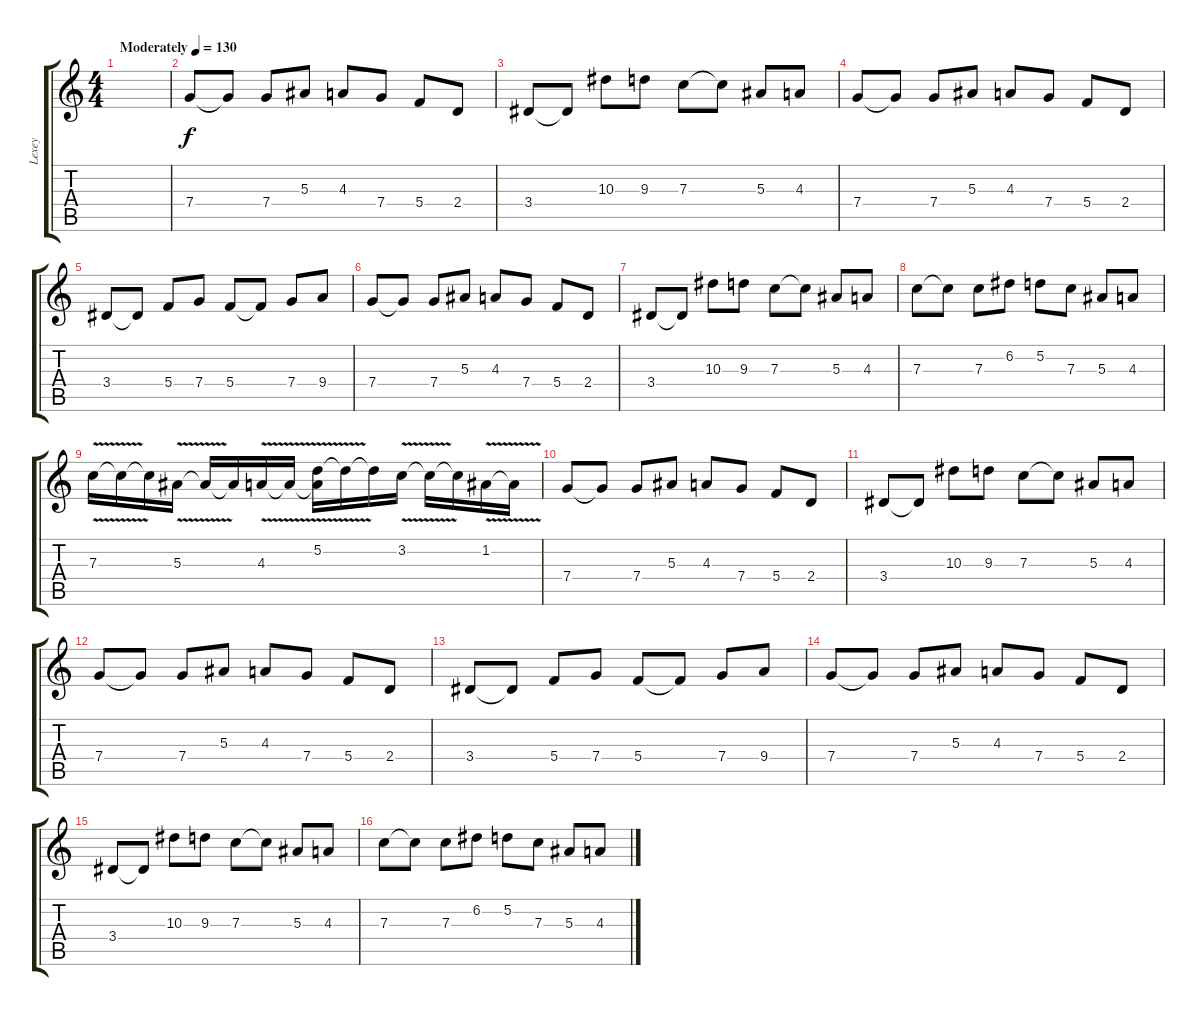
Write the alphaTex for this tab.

\track ("Lexey" "Lexey") {instrument distortionguitar bank 3}
\staff {score tabs}
\tuning (D4 A3 F3 C3 G2 D2) {hide}
\ts (4 4)
\tempo (130 "Moderately")
\clef g2
\ks c
|
7.4.8 7.4{t}.8 7.4.8 5.3.8 4.3.8 7.4.8 5.4.8 2.4.8 |
3.4.8 3.4{t}.8 10.3.8 9.3.8 7.3.8 7.3{t}.8 5.3.8 4.3.8 |
7.4.8 7.4{t}.8 7.4.8 5.3.8 4.3.8 7.4.8 5.4.8 2.4.8 |
3.4.8 3.4{t}.8 5.4.8 7.4.8 5.4.8 5.4{t}.8 7.4.8 9.4.8 |
7.4.8 7.4{t}.8 7.4.8 5.3.8 4.3.8 7.4.8 5.4.8 2.4.8 |
3.4.8 3.4{t}.8 10.3.8 9.3.8 7.3.8 7.3{t}.8 5.3.8 4.3.8 |
7.3.8 7.3{t}.8 7.3.8 6.2.8 5.2.8 7.3.8 5.3.8 4.3.8 |
7.3{v}.16 7.3{t}.16 7.3{t}.16 5.3{v}.16 5.3{t}.16 5.3{t}.16 4.3{v}.16 4.3{t}.16 (5.2{v} 4.3{t}).16 5.2{t}.16 5.2{t}.16 3.2{v}.16 3.2{t}.16 3.2{t}.16 1.2{v}.16 1.2{t}.16 |
7.4.8 7.4{t}.8 7.4.8 5.3.8 4.3.8 7.4.8 5.4.8 2.4.8 |
3.4.8 3.4{t}.8 10.3.8 9.3.8 7.3.8 7.3{t}.8 5.3.8 4.3.8 |
7.4.8 7.4{t}.8 7.4.8 5.3.8 4.3.8 7.4.8 5.4.8 2.4.8 |
3.4.8 3.4{t}.8 5.4.8 7.4.8 5.4.8 5.4{t}.8 7.4.8 9.4.8 |
7.4.8 7.4{t}.8 7.4.8 5.3.8 4.3.8 7.4.8 5.4.8 2.4.8 |
3.4.8 3.4{t}.8 10.3.8 9.3.8 7.3.8 7.3{t}.8 5.3.8 4.3.8 |
7.3.8 7.3{t}.8 7.3.8 6.2.8 5.2.8 7.3.8 5.3.8 4.3.8
